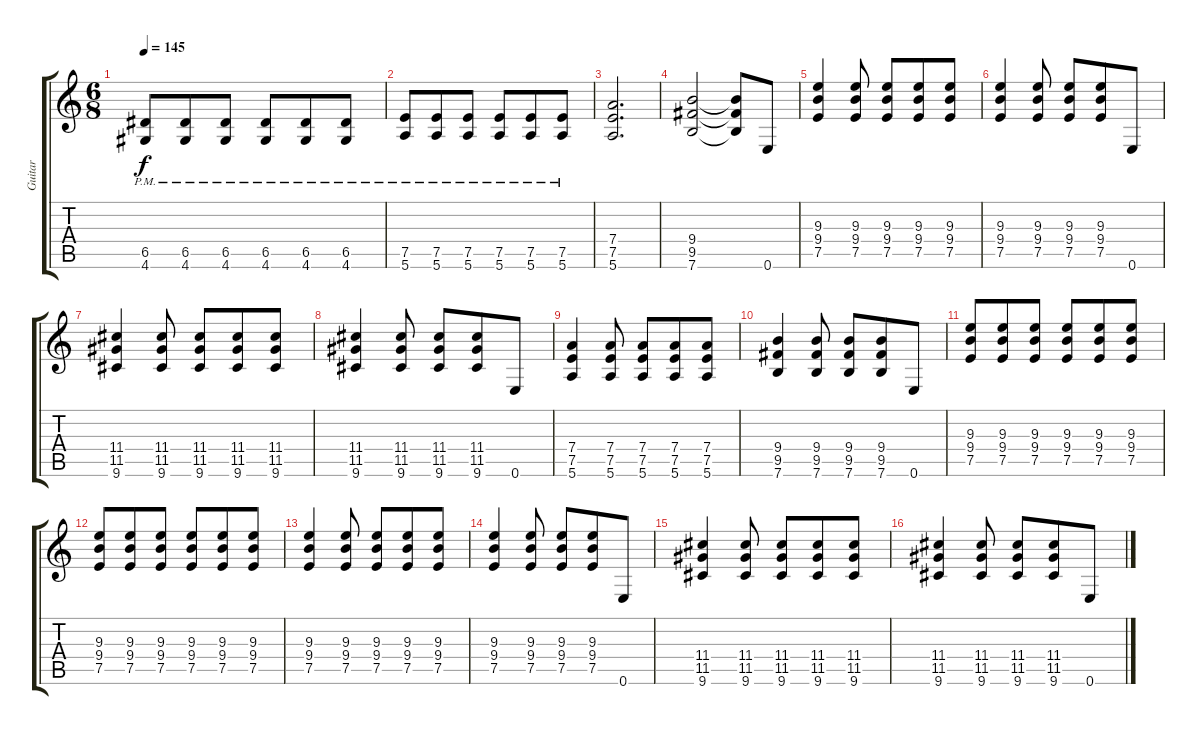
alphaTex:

\track ("Guitar" "Guitar") {instrument distortionguitar}
\staff {score tabs}
\tuning (E4 B3 G3 D3 A2 E2) {hide}
\ts (6 8)
\tempo 145
\clef g2
\ks c
(6.5{pm} 4.6{pm}).8{dy f} (6.5{pm} 4.6{pm}).8 (6.5{pm} 4.6{pm}).8 (6.5{pm} 4.6{pm}).8 (6.5{pm} 4.6{pm}).8 (6.5{pm} 4.6{pm}).8 |
(7.5{pm} 5.6{pm}).8 (7.5{pm} 5.6{pm}).8 (7.5{pm} 5.6{pm}).8 (7.5{pm} 5.6{pm}).8 (7.5{pm} 5.6{pm}).8 (7.5{pm} 5.6{pm}).8 |
(7.4 7.5 5.6).2{d} |
(9.4 9.5 7.6).2 (9.4{t} 9.5{t} 7.6{t}).8 0.6.8 |
(9.3 9.4 7.5).4 (9.3 9.4 7.5).8 (9.3 9.4 7.5).8 (9.3 9.4 7.5).8 (9.3 9.4 7.5).8 |
(9.3 9.4 7.5).4 (9.3 9.4 7.5).8 (9.3 9.4 7.5).8 (9.3 9.4 7.5).8 0.6.8 |
(11.4 11.5 9.6).4 (11.4 11.5 9.6).8 (11.4 11.5 9.6).8 (11.4 11.5 9.6).8 (11.4 11.5 9.6).8 |
(11.4 11.5 9.6).4 (11.4 11.5 9.6).8 (11.4 11.5 9.6).8 (11.4 11.5 9.6).8 0.6.8 |
(7.4 7.5 5.6).4 (7.4 7.5 5.6).8 (7.4 7.5 5.6).8 (7.4 7.5 5.6).8 (7.4 7.5 5.6).8 |
(9.4 9.5 7.6).4 (9.4 9.5 7.6).8 (9.4 9.5 7.6).8 (9.4 9.5 7.6).8 0.6.8 |
(9.3 9.4 7.5).8 (9.3 9.4 7.5).8 (9.3 9.4 7.5).8 (9.3 9.4 7.5).8 (9.3 9.4 7.5).8 (9.3 9.4 7.5).8 |
(9.3 9.4 7.5).8 (9.3 9.4 7.5).8 (9.3 9.4 7.5).8 (9.3 9.4 7.5).8 (9.3 9.4 7.5).8 (9.3 9.4 7.5).8 |
(9.3 9.4 7.5).4 (9.3 9.4 7.5).8 (9.3 9.4 7.5).8 (9.3 9.4 7.5).8 (9.3 9.4 7.5).8 |
(9.3 9.4 7.5).4 (9.3 9.4 7.5).8 (9.3 9.4 7.5).8 (9.3 9.4 7.5).8 0.6.8 |
(11.4 11.5 9.6).4 (11.4 11.5 9.6).8 (11.4 11.5 9.6).8 (11.4 11.5 9.6).8 (11.4 11.5 9.6).8 |
(11.4 11.5 9.6).4 (11.4 11.5 9.6).8 (11.4 11.5 9.6).8 (11.4 11.5 9.6).8 0.6.8
